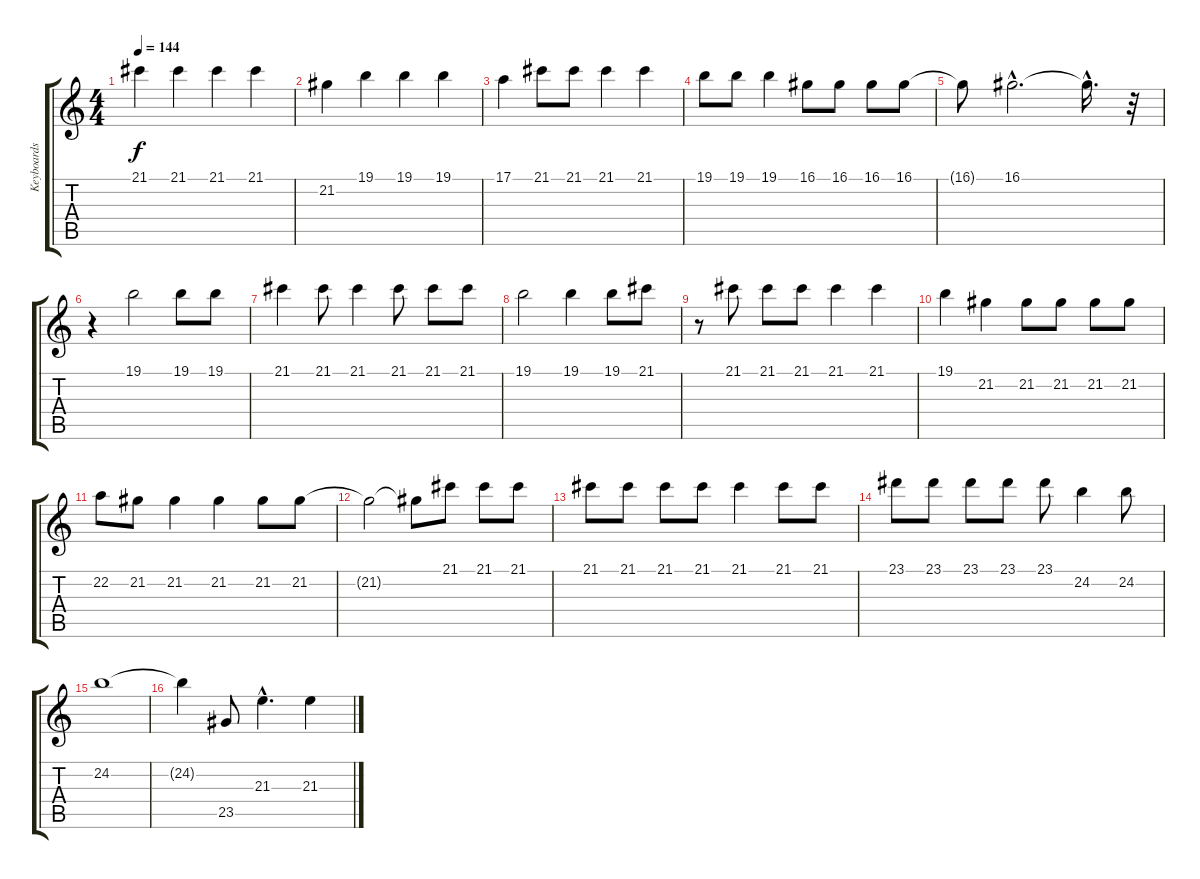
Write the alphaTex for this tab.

\track ("Keyboards" "Keyboards") {instrument rockorgan}
\staff {score tabs}
\tuning (E4 B3 G3 D3 A2 E2) {hide}
\ts (4 4)
\tempo 144
\clef g2
\ks c
21.1.4{dy f} 21.1.4 21.1.4 21.1.4 |
21.2.4 19.1.4 19.1.4 19.1.4 |
17.1.4 21.1.8 21.1.8 21.1.4 21.1.4 |
19.1.8 19.1.8 19.1.4 16.1.8 16.1.8 16.1.8 16.1.8 |
16.1{t}.8 16.1{hac}.2{d} 16.1{hac t}.16{d} r.32 |
r.4 19.1.2 19.1.8 19.1.8 |
21.1.4 21.1.8 21.1.4 21.1.8 21.1.8 21.1.8 |
19.1.2 19.1.4 19.1.8 21.1.8 |
r.8 21.1.8 21.1.8 21.1.8 21.1.4 21.1.4 |
19.1.4 21.2.4 21.2.8 21.2.8 21.2.8 21.2.8 |
22.2.8 21.2.8 21.2.4 21.2.4 21.2.8 21.2.8 |
21.2{t}.2 21.2{t}.8 21.1.8 21.1.8 21.1.8 |
21.1.8 21.1.8 21.1.8 21.1.8 21.1.4 21.1.8 21.1.8 |
23.1.8 23.1.8 23.1.8 23.1.8 23.1.8 24.2.4 24.2.8 |
24.2.1 |
24.2{t}.4 23.5.8 21.3{hac}.4{d} 21.3.4
